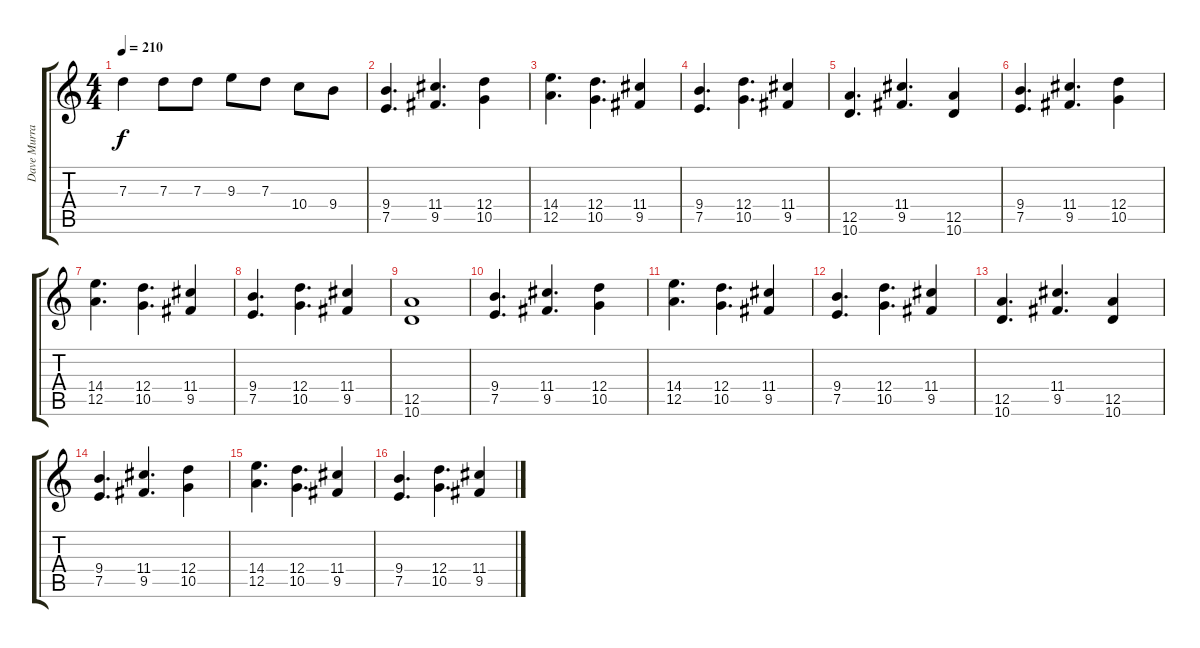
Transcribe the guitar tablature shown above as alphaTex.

\track ("Dave Murray" "Dave Murra") {instrument distortionguitar}
\staff {score tabs}
\tuning (E4 B3 G3 D3 A2 E2) {hide}
\ts (4 4)
\tempo 210
\clef g2
\ks c
7.3.4{dy f} 7.3.8 7.3.8 9.3.8 7.3.8 10.4.8 9.4.8 |
(9.4 7.5).4{d} (11.4 9.5).4{d} (12.4 10.5).4 |
(14.4 12.5).4{d} (12.4 10.5).4{d} (11.4 9.5).4 |
(9.4 7.5).4{d} (12.4 10.5).4{d} (11.4 9.5).4 |
(12.5 10.6).4{d} (11.4 9.5).4{d} (12.5 10.6).4 |
(9.4 7.5).4{d} (11.4 9.5).4{d} (12.4 10.5).4 |
(14.4 12.5).4{d} (12.4 10.5).4{d} (11.4 9.5).4 |
(9.4 7.5).4{d} (12.4 10.5).4{d} (11.4 9.5).4 |
(12.5 10.6).1 |
(9.4 7.5).4{d} (11.4 9.5).4{d} (12.4 10.5).4 |
(14.4 12.5).4{d} (12.4 10.5).4{d} (11.4 9.5).4 |
(9.4 7.5).4{d} (12.4 10.5).4{d} (11.4 9.5).4 |
(12.5 10.6).4{d} (11.4 9.5).4{d} (12.5 10.6).4 |
(9.4 7.5).4{d} (11.4 9.5).4{d} (12.4 10.5).4 |
(14.4 12.5).4{d} (12.4 10.5).4{d} (11.4 9.5).4 |
(9.4 7.5).4{d} (12.4 10.5).4{d} (11.4 9.5).4
